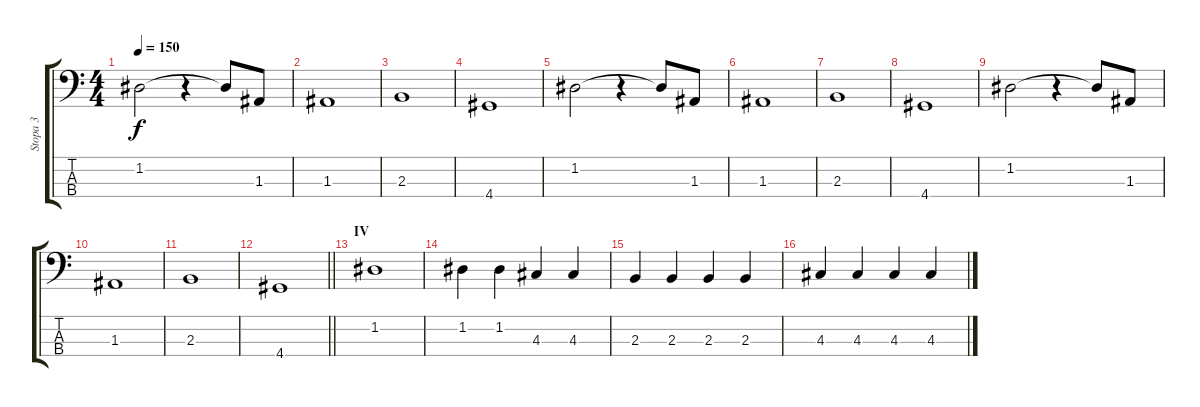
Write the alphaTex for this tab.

\track ("Stopa 3" "Stopa 3") {instrument electricbassfinger}
\staff {score tabs}
\tuning (G2 D2 A1 E1) {hide}
\ts (4 4)
\tempo 150
\clef f4
\ks c
1.2.2{dy f} r.4 1.2{t}.8 1.3.8 |
1.3.1 |
2.3.1 |
4.4.1 |
1.2.2 r.4 1.2{t}.8 1.3.8 |
1.3.1 |
2.3.1 |
4.4.1 |
1.2.2 r.4 1.2{t}.8 1.3.8 |
1.3.1 |
2.3.1 |
\barLineRight lightlight
4.4.1 |
\section ("" "IV")
1.2.1 |
1.2.4 1.2.4 4.3.4 4.3.4 |
2.3.4 2.3.4 2.3.4 2.3.4 |
4.3.4 4.3.4 4.3.4 4.3.4
